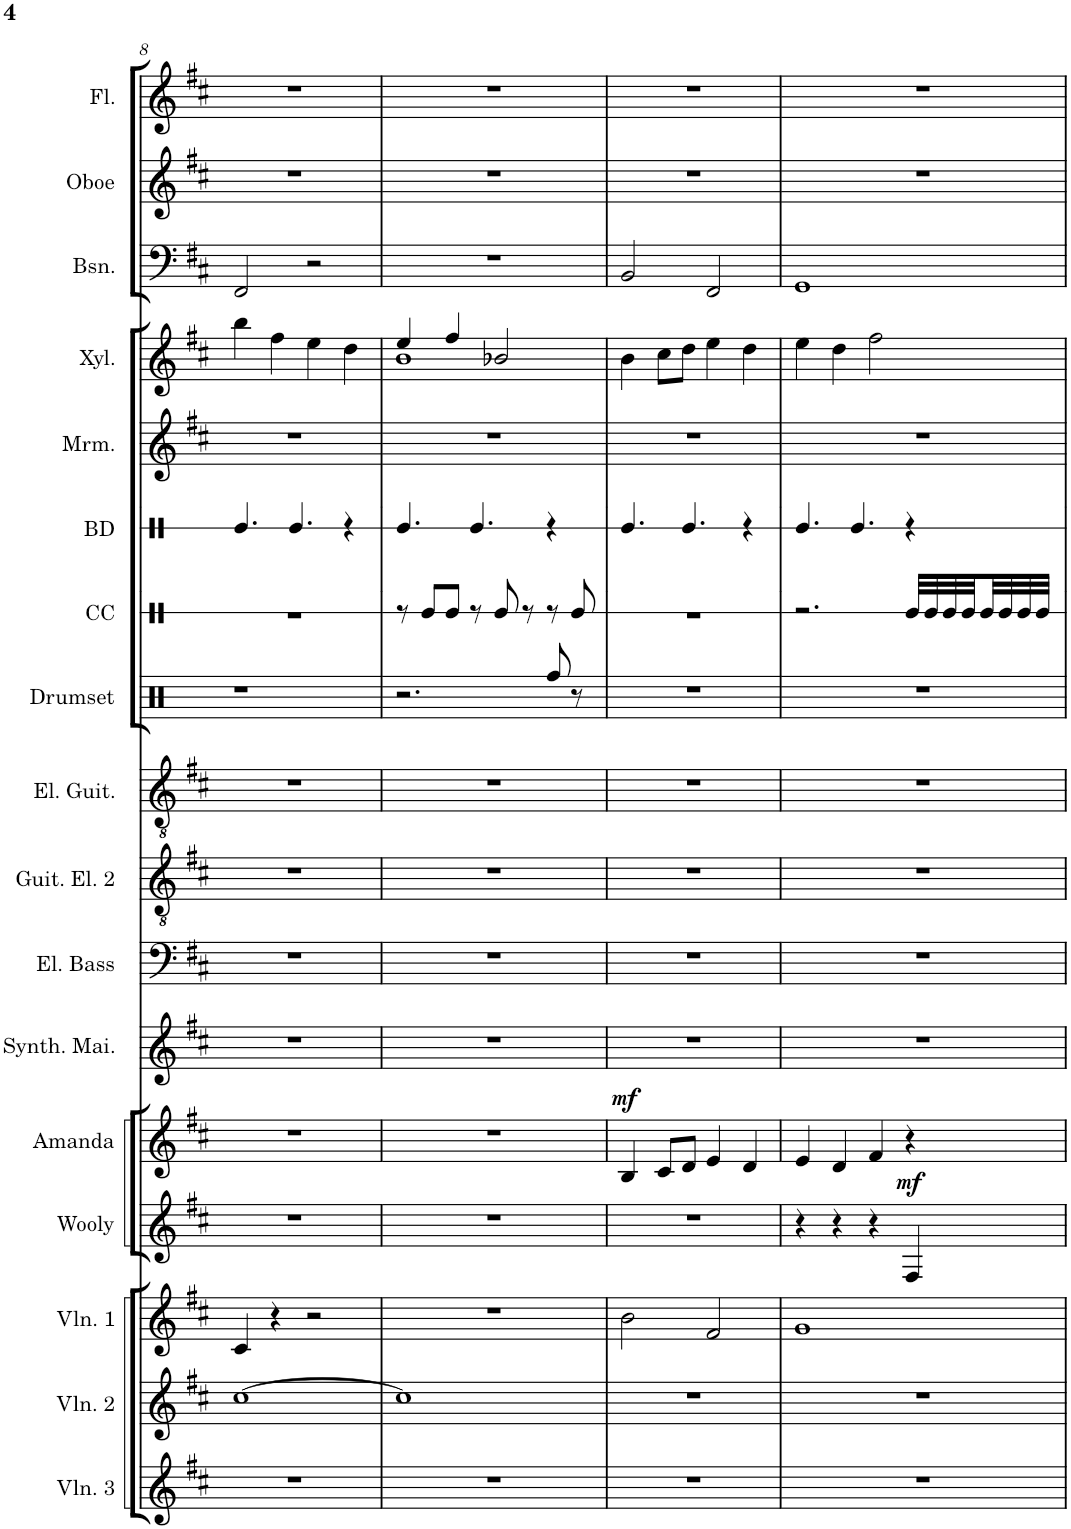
**kern	**kern	**kern	**kern	**dynam	**kern	**dynam	**kern	**kern	**kern	**kern	**kern	**kern	**kern	**kern	**kern	**kern	**kern	**kern
*part17	*part16	*part15	*part14	*part14	*part13	*part13	*part12	*part11	*part10	*part9	*part8	*part7	*part6	*part5	*part4	*part3	*part2	*part1
*staff17	*staff16	*staff15	*staff14	*staff14	*staff13	*staff13	*staff12	*staff11	*staff10	*staff9	*staff8	*staff7	*staff6	*staff5	*staff4	*staff3	*staff2	*staff1
*I"Violon 3	*I"Violon 2	*I"Violon 1	*I"Wooly	*	*I"Amanda	*	*I"Synthesizer	*I"Electric Bass	*I"Electric Guitar 2	*I"Electric Guitar	*I"Drumset	*I"Snare Drum	*I"Bass Drum	*I"Marimba	*I"Xylophone	*I"Bassoon	*I"Oboe	*I"Flute
*I'Vln. 3	*I'Vln. 2	*I'Vln. 1	*I'Wooly	*	*I'Amanda	*	*	*I'El. Bass	*	*I'El. Guit.	*I'Drumset	*	*I'BD	*I'Mrm.	*I'Xyl.	*I'Bsn.	*I'Oboe	*I'Fl.
!!LO:PB:g=z
*clefG2	*clefG2	*clefG2	*clefG2	*	*clefG2	*	*clefG2	*clefF4	*clefGv2	*clefGv2	*clefX	*clefX	*clefX	*clefG2	*clefG2	*clefF4	*clefG2	*clefG2
*	*	*	*	*	*	*	*	*Trd7c12	*	*	*	*	*	*	*Trd-7c-12	*	*	*
*k[f#c#]	*k[f#c#]	*k[f#c#]	*k[f#c#]	*	*k[f#c#]	*	*k[f#c#]	*k[f#c#]	*k[f#c#]	*k[f#c#]	*k[]	*k[]	*k[]	*k[f#c#]	*k[f#c#]	*k[f#c#]	*k[f#c#]	*k[f#c#]
*M4/4	*M4/4	*M4/4	*M4/4	*	*M4/4	*	*M4/4	*M4/4	*M4/4	*M4/4	*M4/4	*M4/4	*M4/4	*M4/4	*M4/4	*M4/4	*M4/4	*M4/4
=8	=8	=8	=8	=8	=8	=8	=8	=8	=8	=8	=8	=8	=8	=8	=8	=8	=8	=8
1r	[1cc#	4c#/	1r	.	1r	.	1r	1r	1r	1r	1r	1r	4.Re/	1r	4bb\	2FF#/	1r	1r
.	.	4r	.	.	.	.	.	.	.	.	.	.	.	.	4ff#\	.	.	.
.	.	.	.	.	.	.	.	.	.	.	.	.	4.Re/	.	.	.	.	.
.	.	2r	.	.	.	.	.	.	.	.	.	.	.	.	4ee\	2r	.	.
.	.	.	.	.	.	.	.	.	.	.	.	.	4r	.	4dd\	.	.	.
=9	=9	=9	=9	=9	=9	=9	=9	=9	=9	=9	=9	=9	=9	=9	=9	=9	=9	=9
*	*	*	*	*	*	*	*	*	*	*	*	*	*	*	*^	*	*	*
1r	1cc#]	1r	1r	.	1r	.	1r	1r	1r	1r	2.r	8r	4.Re/	1r	4ee/	1b	1r	1r	1r
.	.	.	.	.	.	.	.	.	.	.	.	8Re/L	.	.	.	.	.	.	.
.	.	.	.	.	.	.	.	.	.	.	.	8Re/J	.	.	4ff#/	.	.	.	.
.	.	.	.	.	.	.	.	.	.	.	.	8r	4.Re/	.	.	.	.	.	.
.	.	.	.	.	.	.	.	.	.	.	.	8Re/	.	.	2b-X/	.	.	.	.
.	.	.	.	.	.	.	.	.	.	.	.	8r	.	.	.	.	.	.	.
.	.	.	.	.	.	.	.	.	.	.	8Rff/	8r	4r	.	.	.	.	.	.
.	.	.	.	.	.	.	.	.	.	.	8r	8Re/	.	.	.	.	.	.	.
*	*	*	*	*	*	*	*	*	*	*	*	*	*	*	*v	*v	*	*	*
=10	=10	=10	=10	=10	=10	=10	=10	=10	=10	=10	=10	=10	=10	=10	=10	=10	=10	=10
!	!	!	!	!	!	!LO:DY:a	!	!	!	!	!	!	!	!	!	!	!	!
1r	1r	2b\	1r	.	4B/	mf	1r	1r	1r	1r	1r	1r	4.Re/	1r	4b\	2BB/	1r	1r
.	.	.	.	.	8c#/L	.	.	.	.	.	.	.	.	.	8cc#\L	.	.	.
.	.	.	.	.	8d/J	.	.	.	.	.	.	.	4.Re/	.	8dd\J	.	.	.
.	.	2f#/	.	.	4e/	.	.	.	.	.	.	.	.	.	4ee\	2FF#/	.	.
.	.	.	.	.	4d/	.	.	.	.	.	.	.	4r	.	4dd\	.	.	.
=11	=11	=11	=11	=11	=11	=11	=11	=11	=11	=11	=11	=11	=11	=11	=11	=11	=11	=11
1r	1r	1g	4r	.	4e/	.	1r	1r	1r	1r	1r	2.r	4.Re/	1r	4ee\	1GG	1r	1r
.	.	.	4r	.	4d/	.	.	.	.	.	.	.	.	.	4dd\	.	.	.
.	.	.	.	.	.	.	.	.	.	.	.	.	4.Re/	.	.	.	.	.
.	.	.	4r	.	4f#/	.	.	.	.	.	.	.	.	.	2ff#\	.	.	.
!	!	!	!	!LO:DY:a	!	!	!	!	!	!	!	!	!	!	!	!	!	!
.	.	.	4F#/	mf	4r	.	.	.	.	.	.	32Re/LLL	4r	.	.	.	.	.
.	.	.	.	.	.	.	.	.	.	.	.	32Re/	.	.	.	.	.	.
.	.	.	.	.	.	.	.	.	.	.	.	32Re/	.	.	.	.	.	.
.	.	.	.	.	.	.	.	.	.	.	.	32Re/	.	.	.	.	.	.
.	.	.	.	.	.	.	.	.	.	.	.	32Re/	.	.	.	.	.	.
.	.	.	.	.	.	.	.	.	.	.	.	32Re/	.	.	.	.	.	.
.	.	.	.	.	.	.	.	.	.	.	.	32Re/	.	.	.	.	.	.
.	.	.	.	.	.	.	.	.	.	.	.	32Re/JJJ	.	.	.	.	.	.
=	=	=	=	=	=	=	=	=	=	=	=	=	=	=	=	=	=	=
*-	*-	*-	*-	*-	*-	*-	*-	*-	*-	*-	*-	*-	*-	*-	*-	*-	*-	*-
